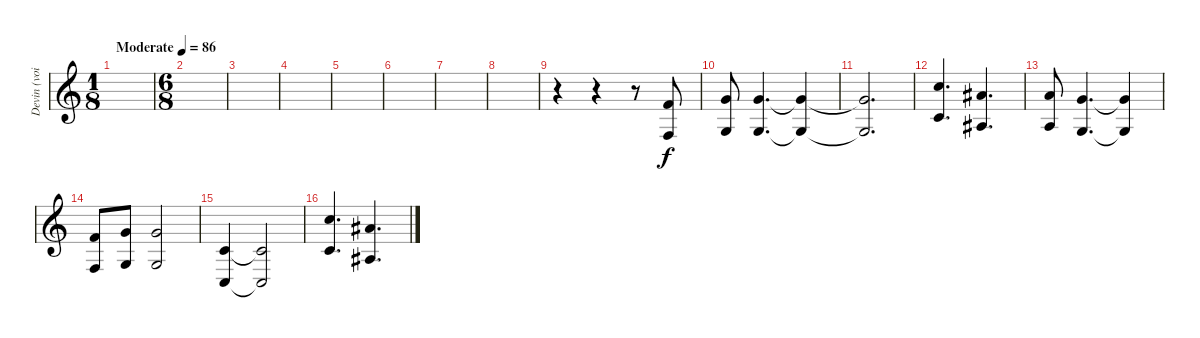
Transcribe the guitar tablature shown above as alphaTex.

\track ("Devin (voice)" "Devin (voi") {instrument flute}
\staff {score}
\tuning (E4 C4 G3 C3 G2 C2) {hide}
\ts (1 8)
\tempo (86 "Moderate")
\clef g2
\ks c
|
\ts (6 8)
|
|
|
|
|
|
|
r.4 r.4 r.8 (5.2 5.4).8 |
(7.2 7.4).8 (7.2 7.4).4{d} (7.2{t} 7.4{t}).4 |
(7.2{t} 7.4{t}).2{d} |
(8.1 5.3).4{d} (6.1 3.3).4{d} |
(5.1 2.3).8 (3.1 0.3).4{d} (3.1{t} 0.3{t}).4 |
(5.2 5.4).8 (7.2 7.4).8 (7.2 7.4).2 |
(0.2 0.4).4 (0.2{t} 0.4{t}).2 |
(8.1 5.3).4{d} (6.1 3.3).4{d}
